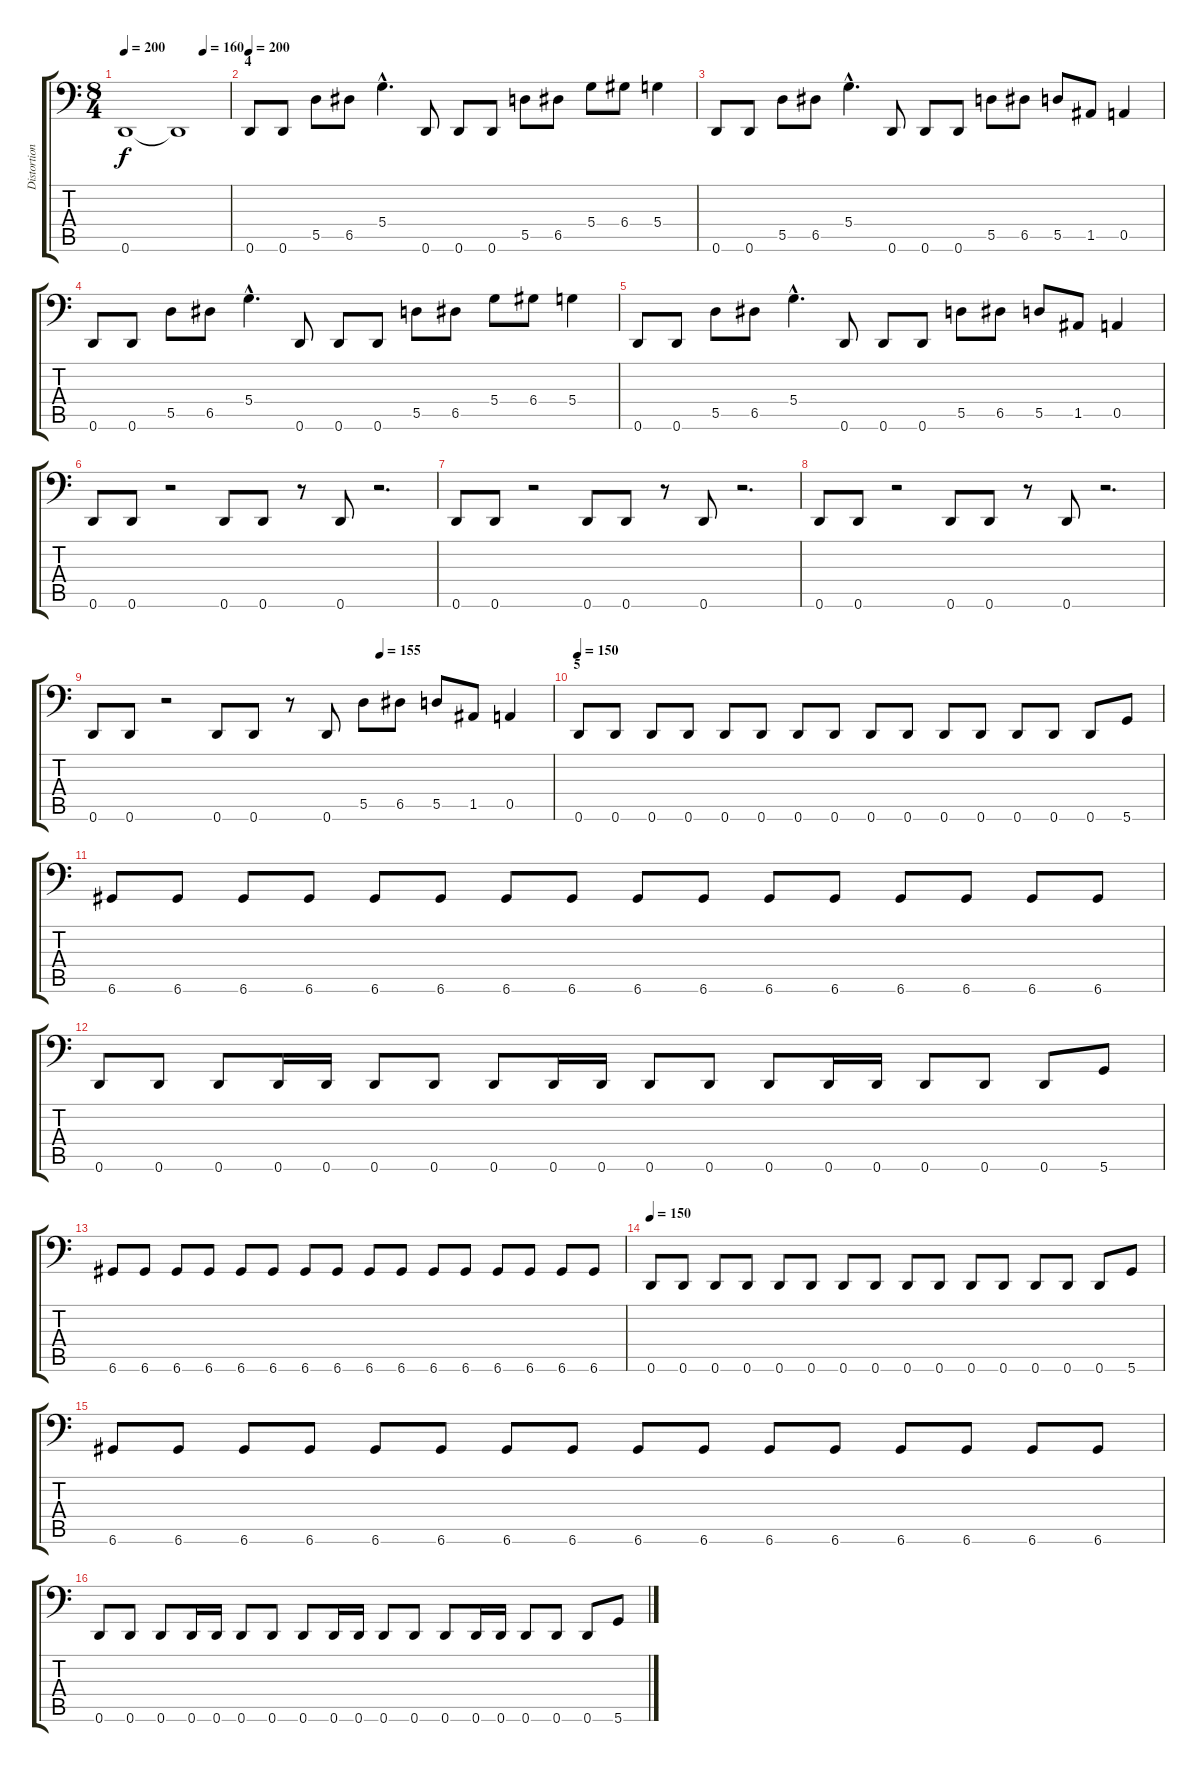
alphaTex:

\track ("Distortion Bass" "Distortion") {instrument synthbass1}
\staff {score tabs}
\tuning (E3 B2 G2 D2 A1 D1) {hide}
\ts (8 4)
\tempo 200
\tempo (160 0.75)
\clef f4
\ks c
0.6{t}.1{dy f} 0.6{t}.1 |
\section ("" "4")
\tempo 200
0.6.8{volume 13 instrument synthbass1} 0.6.8 5.5.8 6.5.8 5.4{hac}.4{d} 0.6.8 0.6.8 0.6.8 5.5.8 6.5.8 5.4.8 6.4.8 5.4.4 |
0.6.8 0.6.8 5.5.8 6.5.8 5.4{hac}.4{d} 0.6.8 0.6.8 0.6.8 5.5.8 6.5.8 5.5.8 1.5.8 0.5.4 |
0.6.8 0.6.8 5.5.8 6.5.8 5.4{hac}.4{d} 0.6.8 0.6.8 0.6.8 5.5.8 6.5.8 5.4.8 6.4.8 5.4.4 |
0.6.8 0.6.8 5.5.8 6.5.8 5.4{hac}.4{d} 0.6.8 0.6.8 0.6.8 5.5.8 6.5.8 5.5.8 1.5.8 0.5.4 |
0.6.8{volume 13 instrument synthbass1} 0.6.8 r.2 0.6.8 0.6.8 r.8 0.6.8 r.2{d} |
0.6.8 0.6.8 r.2 0.6.8 0.6.8 r.8 0.6.8 r.2{d} |
0.6.8 0.6.8 r.2 0.6.8 0.6.8 r.8 0.6.8 r.2{d} |
\tempo (155 0.625)
0.6.8 0.6.8 r.2 0.6.8 0.6.8 r.8 0.6.8 5.5.8 6.5.8 5.5.8 1.5.8 0.5.4 |
\section ("" "5")
\tempo 150
0.6.8 0.6.8 0.6.8 0.6.8 0.6.8 0.6.8 0.6.8 0.6.8 0.6.8 0.6.8 0.6.8 0.6.8 0.6.8 0.6.8 0.6.8 5.6.8 |
6.6.8 6.6.8 6.6.8 6.6.8 6.6.8 6.6.8 6.6.8 6.6.8 6.6.8 6.6.8 6.6.8 6.6.8 6.6.8 6.6.8 6.6.8 6.6.8 |
0.6.8 0.6.8 0.6.8 0.6.16 0.6.16 0.6.8 0.6.8 0.6.8 0.6.16 0.6.16 0.6.8 0.6.8 0.6.8 0.6.16 0.6.16 0.6.8 0.6.8 0.6.8 5.6.8 |
6.6.8 6.6.8 6.6.8 6.6.8 6.6.8 6.6.8 6.6.8 6.6.8 6.6.8 6.6.8 6.6.8 6.6.8 6.6.8 6.6.8 6.6.8 6.6.8 |
\tempo 150
0.6.8 0.6.8 0.6.8 0.6.8 0.6.8 0.6.8 0.6.8 0.6.8 0.6.8 0.6.8 0.6.8 0.6.8 0.6.8 0.6.8 0.6.8 5.6.8 |
6.6.8 6.6.8 6.6.8 6.6.8 6.6.8 6.6.8 6.6.8 6.6.8 6.6.8 6.6.8 6.6.8 6.6.8 6.6.8 6.6.8 6.6.8 6.6.8 |
0.6.8 0.6.8 0.6.8 0.6.16 0.6.16 0.6.8 0.6.8 0.6.8 0.6.16 0.6.16 0.6.8 0.6.8 0.6.8 0.6.16 0.6.16 0.6.8 0.6.8 0.6.8 5.6.8
